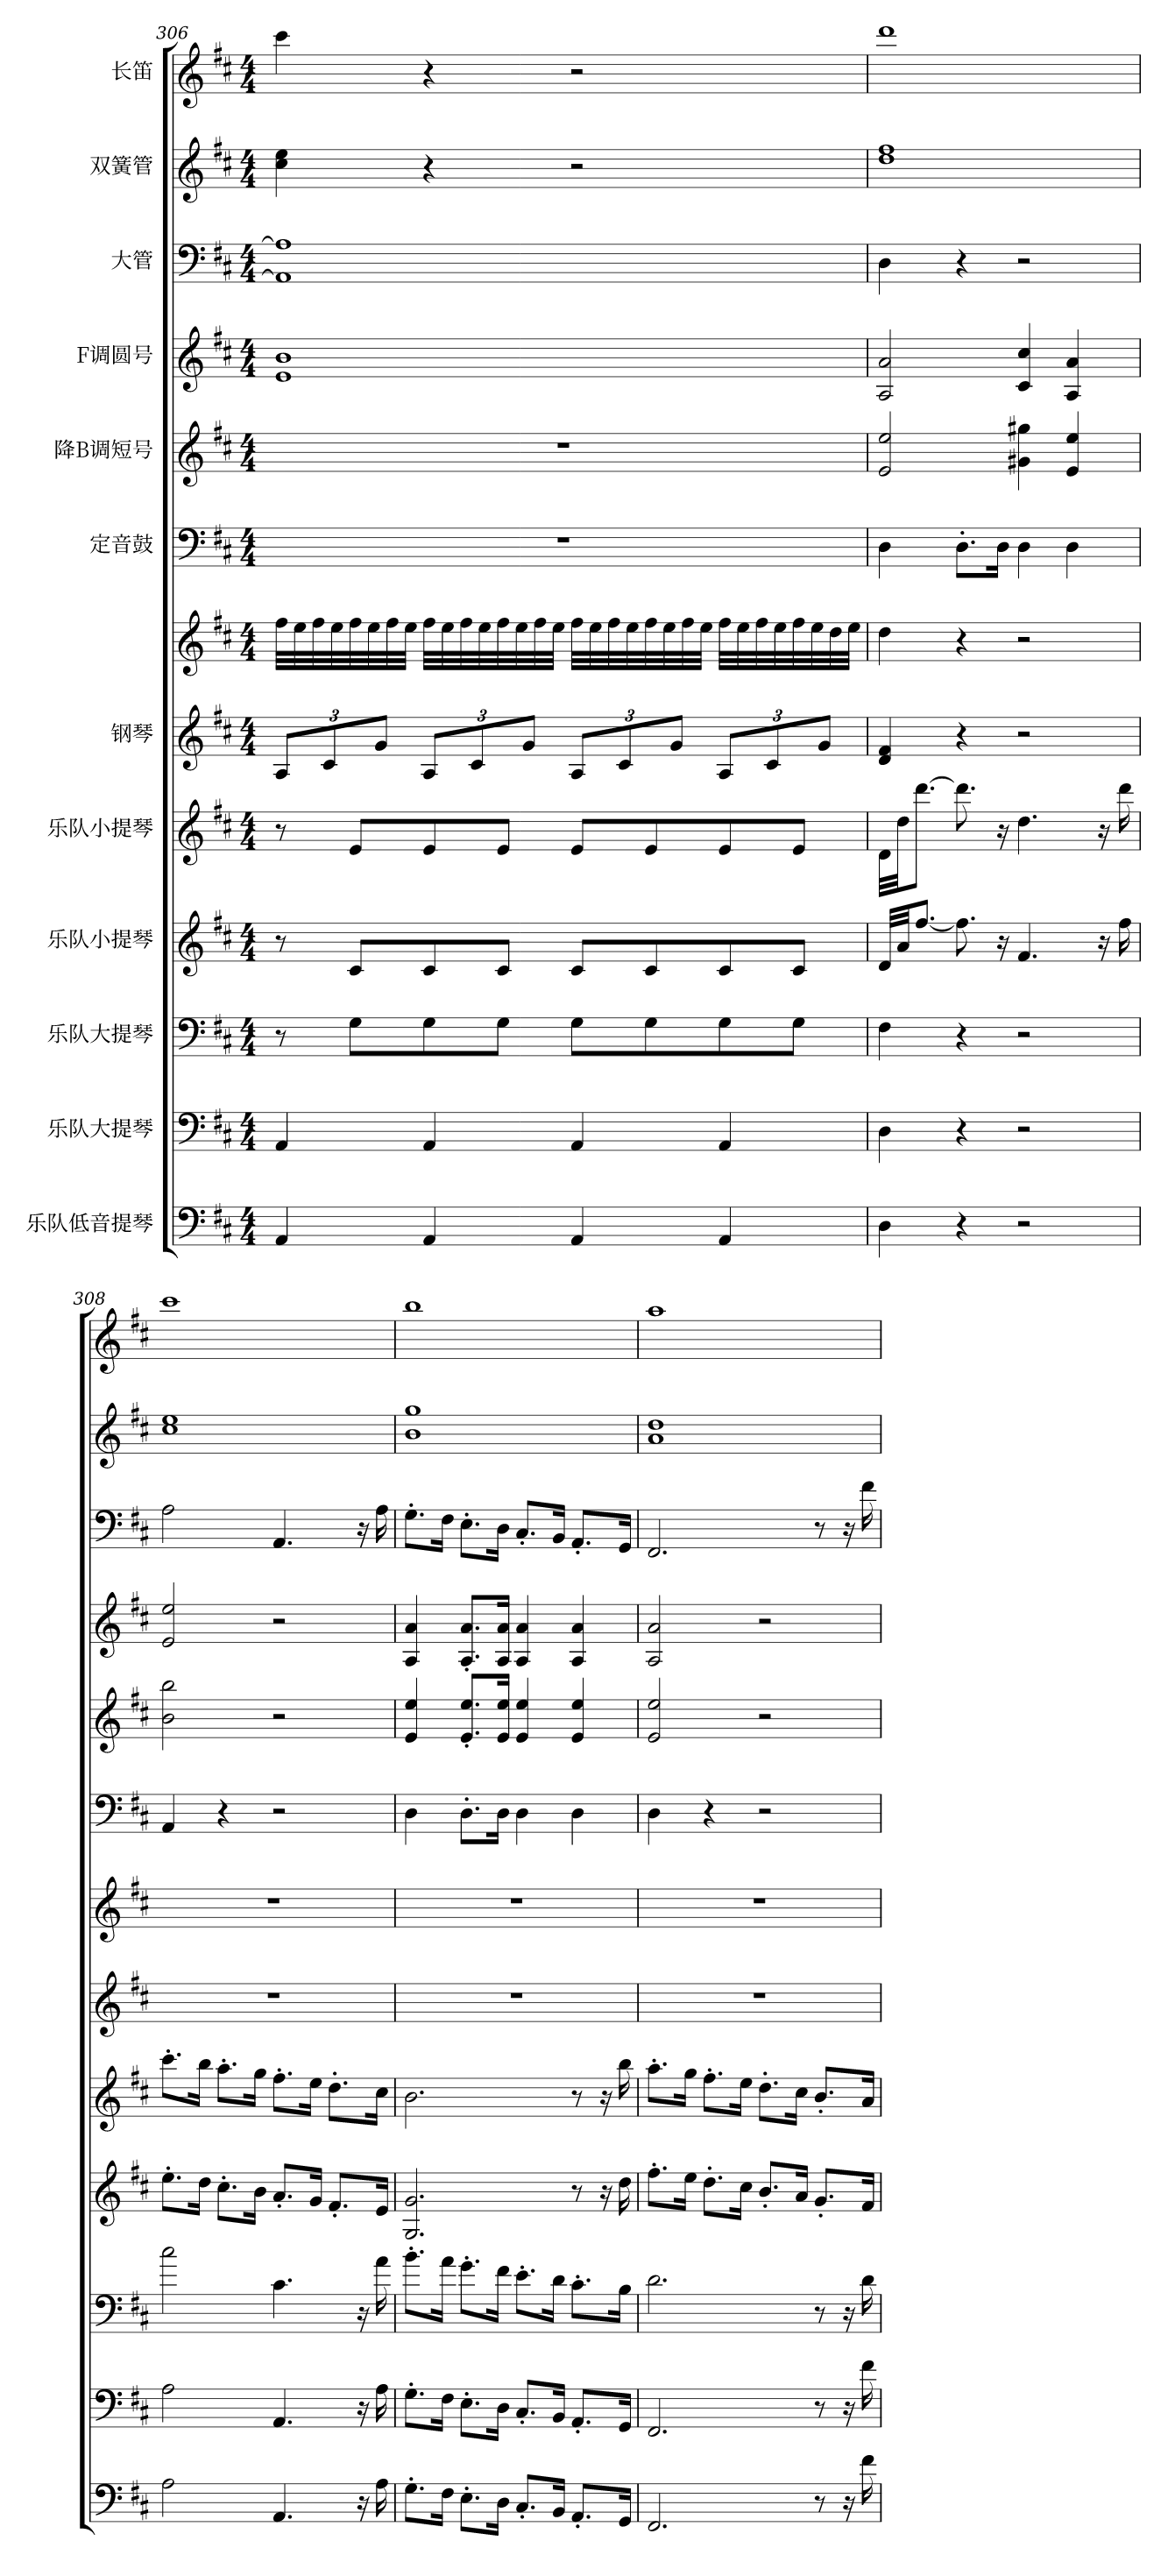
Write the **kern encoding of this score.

**kern	**kern	**kern	**kern	**kern	**kern	**kern	**kern	**kern	**kern	**kern	**kern	**kern
*part12	*part11	*part10	*part9	*part8	*part7	*part7	*part6	*part5	*part4	*part3	*part2	*part1
*staff13	*staff12	*staff11	*staff10	*staff9	*staff8	*staff7	*staff6	*staff5	*staff4	*staff3	*staff2	*staff1
*I"乐队低音提琴	*I"乐队大提琴	*I"乐队大提琴	*I"乐队小提琴	*I"乐队小提琴	*I"钢琴	*	*I"定音鼓	*I"降B调短号	*I"F调圆号	*I"大管	*I"双簧管	*I"长笛
!!LO:PB:g=z
*clefF4	*clefF4	*clefF4	*clefG2	*clefG2	*clefG2	*clefG2	*clefF4	*clefG2	*clefG2	*clefF4	*clefG2	*clefG2
*ITrd7c12	*	*	*	*	*	*	*	*ITrd1c2	*ITrd4c7	*	*	*
*k[f#c#]	*k[f#c#]	*k[f#c#]	*k[f#c#]	*k[f#c#]	*k[f#c#]	*k[f#c#]	*k[f#c#]	*k[]	*k[f#]	*k[f#c#]	*k[f#c#]	*k[f#c#]
*M4/4	*M4/4	*M4/4	*M4/4	*M4/4	*M4/4	*M4/4	*M4/4	*M4/4	*M4/4	*M4/4	*M4/4	*M4/4
*	*	*	*	*	*Xbrackettup	*	*	*	*	*	*	*
=306	=306	=306	=306	=306	=306	=306	=306	=306	=306	=306	=306	=306
4AAA/	4AA/	8r	8r	8r	12A/L	32ff#\LLL	1r	1r	1A 1e	1AA] 1A]	4cc#\ 4ee\	4ccc#\
.	.	.	.	.	.	32ee\	.	.	.	.	.	.
.	.	.	.	.	.	32ff#\	.	.	.	.	.	.
.	.	.	.	.	12c#/	.	.	.	.	.	.	.
.	.	.	.	.	.	32ee\	.	.	.	.	.	.
.	.	8G\L	8c#/L	8e/L	.	32ff#\	.	.	.	.	.	.
.	.	.	.	.	.	32ee\	.	.	.	.	.	.
.	.	.	.	.	12g/J	.	.	.	.	.	.	.
.	.	.	.	.	.	32ff#\	.	.	.	.	.	.
.	.	.	.	.	.	32ee\JJJ	.	.	.	.	.	.
4AAA/	4AA/	8G\	8c#/	8e/	12A/L	32ff#\LLL	.	.	.	.	4r	4r
.	.	.	.	.	.	32ee\	.	.	.	.	.	.
.	.	.	.	.	.	32ff#\	.	.	.	.	.	.
.	.	.	.	.	12c#/	.	.	.	.	.	.	.
.	.	.	.	.	.	32ee\	.	.	.	.	.	.
.	.	8G\J	8c#/J	8e/J	.	32ff#\	.	.	.	.	.	.
.	.	.	.	.	.	32ee\	.	.	.	.	.	.
.	.	.	.	.	12g/J	.	.	.	.	.	.	.
.	.	.	.	.	.	32ff#\	.	.	.	.	.	.
.	.	.	.	.	.	32ee\JJJ	.	.	.	.	.	.
4AAA/	4AA/	8G\L	8c#/L	8e/L	12A/L	32ff#\LLL	.	.	.	.	2r	2r
.	.	.	.	.	.	32ee\	.	.	.	.	.	.
.	.	.	.	.	.	32ff#\	.	.	.	.	.	.
.	.	.	.	.	12c#/	.	.	.	.	.	.	.
.	.	.	.	.	.	32ee\	.	.	.	.	.	.
.	.	8G\	8c#/	8e/	.	32ff#\	.	.	.	.	.	.
.	.	.	.	.	.	32ee\	.	.	.	.	.	.
.	.	.	.	.	12g/J	.	.	.	.	.	.	.
.	.	.	.	.	.	32ff#\	.	.	.	.	.	.
.	.	.	.	.	.	32ee\JJJ	.	.	.	.	.	.
4AAA/	4AA/	8G\	8c#/	8e/	12A/L	32ff#\LLL	.	.	.	.	.	.
.	.	.	.	.	.	32ee\	.	.	.	.	.	.
.	.	.	.	.	.	32ff#\	.	.	.	.	.	.
.	.	.	.	.	12c#/	.	.	.	.	.	.	.
.	.	.	.	.	.	32ee\	.	.	.	.	.	.
.	.	8G\J	8c#/J	8e/J	.	32ff#\	.	.	.	.	.	.
.	.	.	.	.	.	32ee\	.	.	.	.	.	.
.	.	.	.	.	12g/J	.	.	.	.	.	.	.
.	.	.	.	.	.	32dd\	.	.	.	.	.	.
.	.	.	.	.	.	32ee\JJJ	.	.	.	.	.	.
=307	=307	=307	=307	=307	=307	=307	=307	=307	=307	=307	=307	=307
4DD\	4D\	4F#\	32d/LLL	32d\LLL	4d/ 4f#/	4dd\	4D\	2d/ 2dd/	2D/ 2d/	4D\	1dd 1ff#	1ddd
.	.	.	32a/JJ	32dd\JJ	.	.	.	.	.	.	.	.
.	.	.	[8.ff#/J	[8.ddd\J	.	.	.	.	.	.	.	.
4r	4r	4r	8.ff#\]	8.ddd\]	4r	4r	8.D'\L	.	.	4r	.	.
.	.	.	16r	16r	.	.	16D\Jk	.	.	.	.	.
2r	2r	2r	4.f#/	4.dd\	2r	2r	4D\	4f#X\ 4ff#X\	4F#/ 4f#/	2r	.	.
.	.	.	.	.	.	.	4D\	4d/ 4dd/	4D/ 4d/	.	.	.
.	.	.	16r	16r	.	.	.	.	.	.	.	.
.	.	.	16ff#\	16ddd\	.	.	.	.	.	.	.	.
!!LO:PB:g=z
=308	=308	=308	=308	=308	=308	=308	=308	=308	=308	=308	=308	=308
2AA\	2A\	2cc#\	8.ee'\L	8.ccc#'\L	1r	1r	4AA/	2a\ 2aa\	2A/ 2a/	2A\	1cc# 1ee	1ccc#
.	.	.	16dd\Jk	16bb\Jk	.	.	.	.	.	.	.	.
.	.	.	8.cc#'\L	8.aa'\L	.	.	4r	.	.	.	.	.
.	.	.	16b\Jk	16gg\Jk	.	.	.	.	.	.	.	.
4.AAA/	4.AA/	4.c#\	8.a'/L	8.ff#'\L	.	.	2r	2r	2r	4.AA/	.	.
.	.	.	16g/Jk	16ee\Jk	.	.	.	.	.	.	.	.
.	.	.	8.f#'/L	8.dd'\L	.	.	.	.	.	.	.	.
16r	16r	16r	.	.	.	.	.	.	.	16r	.	.
16AA\	16A\	16a\	16e/Jk	16cc#\Jk	.	.	.	.	.	16A\	.	.
=309	=309	=309	=309	=309	=309	=309	=309	=309	=309	=309	=309	=309
8.GG'\L	8.G'\L	8.b'\L	2.G/ 2.g/	2.b\	1r	1r	4D\	4d/ 4dd/	4D/ 4d/	8.G'\L	1b 1gg	1bb
16FF#\Jk	16F#\Jk	16a\Jk	.	.	.	.	.	.	.	16F#\Jk	.	.
8.EE'\L	8.E'\L	8.g'\L	.	.	.	.	8.D'\L	8.d/' 8.dd/'L	8.D/' 8.d/'L	8.E'\L	.	.
16DD\Jk	16D\Jk	16f#\Jk	.	.	.	.	16D\Jk	16d/ 16dd/Jk	16D/ 16d/Jk	16D\Jk	.	.
8.CC#'/L	8.C#'/L	8.e'\L	.	.	.	.	4D\	4d/ 4dd/	4D/ 4d/	8.C#'/L	.	.
16BBB/Jk	16BB/Jk	16d\Jk	.	.	.	.	.	.	.	16BB/Jk	.	.
8.AAA'/L	8.AA'/L	8.c#'\L	8r	8r	.	.	4D\	4d/ 4dd/	4D/ 4d/	8.AA'/L	.	.
.	.	.	16r	16r	.	.	.	.	.	.	.	.
16GGG/Jk	16GG/Jk	16B\Jk	16dd\	16bb\	.	.	.	.	.	16GG/Jk	.	.
=310	=310	=310	=310	=310	=310	=310	=310	=310	=310	=310	=310	=310
2.FFF#/	2.FF#/	2.d\	8.ff#'\L	8.aa'\L	1r	1r	4D\	2d/ 2dd/	2D/ 2d/	2.FF#/	1a 1dd	1aa
.	.	.	16ee\Jk	16gg\Jk	.	.	.	.	.	.	.	.
.	.	.	8.dd'\L	8.ff#'\L	.	.	4r	.	.	.	.	.
.	.	.	16cc#\Jk	16ee\Jk	.	.	.	.	.	.	.	.
.	.	.	8.b'/L	8.dd'\L	.	.	2r	2r	2r	.	.	.
.	.	.	16a/Jk	16cc#\Jk	.	.	.	.	.	.	.	.
8r	8r	8r	8.g'/L	8.b'/L	.	.	.	.	.	8r	.	.
16r	16r	16r	.	.	.	.	.	.	.	16r	.	.
16F#\	16f#\	16d\	16f#/Jk	16a/Jk	.	.	.	.	.	16f#\	.	.
=	=	=	=	=	=	=	=	=	=	=	=	=
*-	*-	*-	*-	*-	*-	*-	*-	*-	*-	*-	*-	*-
